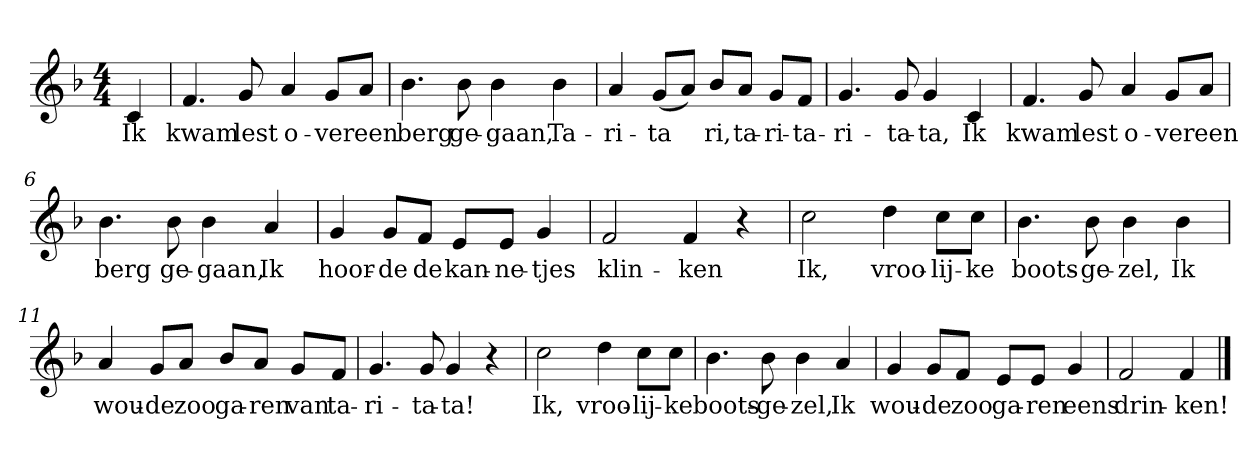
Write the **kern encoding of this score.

**kern	**text
*part1	*part1
*staff1	*staff1
*clefG2	*
*k[b-]	*
*F:	*
*M4/4	*
*MM120	*
=	=
4c	Ik
=1	=1
4.f	kwam
8g	lest
4a	o-
8g/L	-ver
8a/J	een
=2	=2
4.b-	berg
8b-	ge-
4b-	-gaan,
4b-	Ta-
=3	=3
4a	-ri-
(8g/L	-ta
8a/J)	.
8b-/L	ri,
8a/J	ta-
8g/L	-ri-
8f/J	-ta-
=4	=4
4.g	-ri-
8g	-ta-
4g	-ta,
4c	Ik
=5	=5
4.f	kwam
8g	lest
4a	o-
8g/L	-ver
8a/J	een
=6	=6
4.b-	berg
8b-	ge-
4b-	-gaan,
4a	Ik
=7	=7
4g	hoor-
8g/L	-de
8f/J	de
8e/L	kan-
8e/J	-ne-
4g	-tjes
=8	=8
2f	klin-
4f	-ken
4r	.
=9	=9
2cc	Ik,
4dd	vroo-
8cc\L	-lij-
8cc\J	-ke
=10	=10
4.b-	boots-
8b-	-ge-
4b-	-zel,
4b-	Ik
=11	=11
4a	wou-
8g/L	-de
8a/J	zoo
8b-/L	ga-
8a/J	-ren
8g/L	van
8f/J	ta-
=12	=12
4.g	-ri-
8g	-ta-
4g	-ta!
4r	.
=13	=13
2cc	Ik,
4dd	vroo-
8cc\L	-lij-
8cc\J	-ke
=14	=14
4.b-	boots-
8b-	-ge-
4b-	-zel,
4a	Ik
=15	=15
4g	wou-
8g/L	-de
8f/J	zoo
8e/L	ga-
8e/J	-ren
4g	eens
=16	=16
2f	drin-
4f	-ken!
==	==
*-	*-
